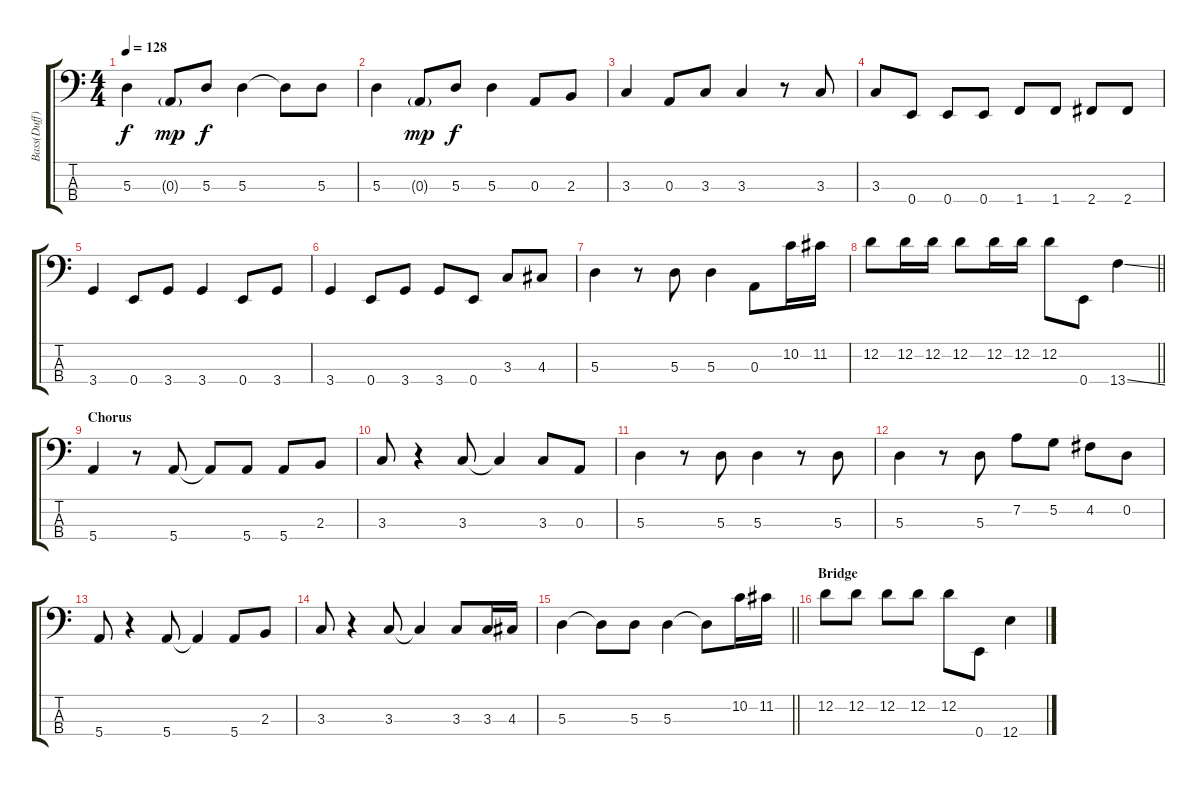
\track ("Bass(Duff)" "Bass(Duff)") {instrument electricbassfinger}
\staff {score tabs}
\tuning (G2 D2 A1 E1) {hide}
\ts (4 4)
\tempo 128
\clef f4
\ks c
5.3.4{dy f} 0.3{g}.8{dy mp} 5.3.8{dy f} 5.3.4 5.3{t}.8 5.3.8 |
5.3.4 0.3{g}.8{dy mp} 5.3.8{dy f} 5.3.4 0.3.8 2.3.8 |
3.3.4 0.3.8 3.3.8 3.3.4 r.8 3.3.8 |
3.3.8 0.4.8 0.4.8 0.4.8 1.4.8 1.4.8 2.4.8 2.4.8 |
3.4.4 0.4.8 3.4.8 3.4.4 0.4.8 3.4.8 |
3.4.4 0.4.8 3.4.8 3.4.8 0.4.8 3.3.8 4.3.8 |
5.3.4 r.8 5.3.8 5.3.4 0.3.8 10.2.16 11.2.16 |
\barLineRight lightlight
12.2.8 12.2.16 12.2.16 12.2.8 12.2.16 12.2.16 12.2.8 0.4.8 13.4{ss}.4 |
\section ("" "Chorus")
5.4.4 r.8 5.4.8 5.4{t}.8 5.4.8 5.4.8 2.3.8 |
3.3.8 r.4 3.3.8 3.3{t}.4 3.3.8 0.3.8 |
5.3.4 r.8 5.3.8 5.3.4 r.8 5.3.8 |
5.3.4 r.8 5.3.8 7.2.8 5.2.8 4.2.8 0.2.8 |
5.4.8 r.4 5.4.8 5.4{t}.4 5.4.8 2.3.8 |
3.3.8 r.4 3.3.8 3.3{t}.4 3.3.8 3.3.16 4.3.16 |
\barLineRight lightlight
5.3.4 5.3{t}.8 5.3.8 5.3.4 5.3{t}.8 10.2.16 11.2.16 |
\section ("" "Bridge")
12.2.8 12.2.8 12.2.8 12.2.8 12.2.8 0.4.8 12.4.4
